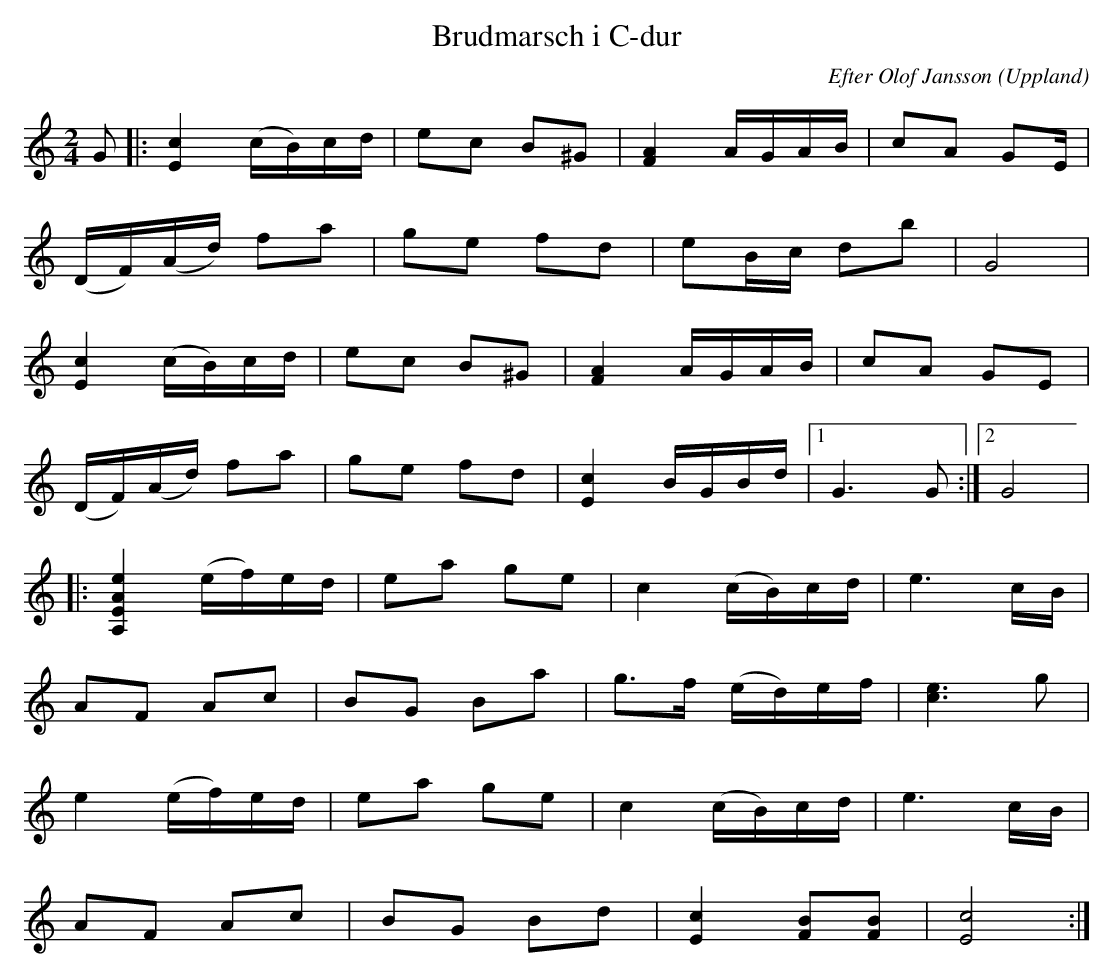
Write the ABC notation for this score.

X:1
T: Brudmarsch i C-dur
O: Uppland
C: Efter Olof Jansson
M:2/4
L:1/16
K:C
G2|:[Ec]4(cB)cd | e2c2 B2^G2 | [FA]4 AGAB | c2A2 G2E |
   (DF)(Ad) f2a2 | g2e2 f2d2 | e2Bc d2b2 | G8 |
      [Ec]4(cB)cd | e2c2 B2^G2 | [FA]4 AGAB | c2A2 G2E2 |
        (DF)(Ad) f2a2 | g2e2 f2d2 |[Ec]4 BGBd |[1 G6 G2 :| [2 G8 |
|:[A,EAe]4 (ef)ed | e2a2 g2e2 | c4(cB)cd | e6 cB |
     A2F2 A2c2 | B2G2 B2a2 | g3f (ed)ef | [ce]6g2 |
         e4(ef)ed | e2a2 g2e2 | c4 (cB)cd | e6 cB |
            A2F2 A2c2 | B2G2 B2d2 | [Ec]4 [FB]2[FB]2 | [Ec]8 :|
